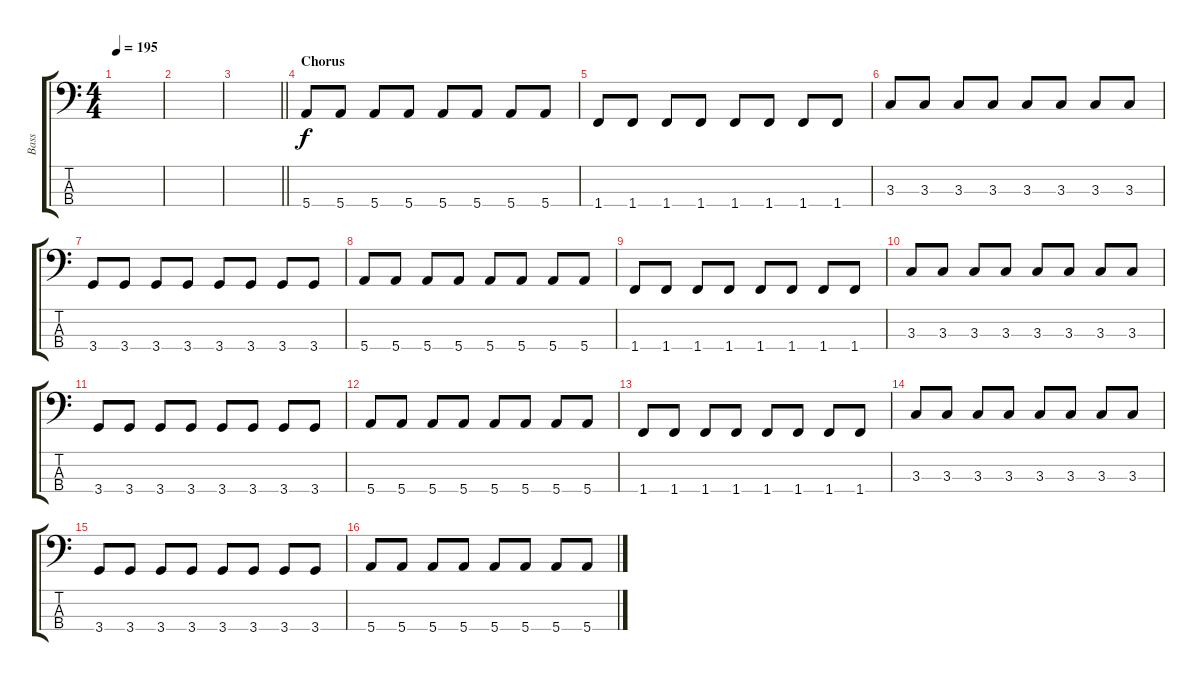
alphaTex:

\track ("Bass" "Bass") {instrument electricbasspick}
\staff {score tabs}
\tuning (G2 D2 A1 E1) {hide}
\ts (4 4)
\tempo 195
\clef f4
\ks c
|
|
\barLineRight lightlight
|
\section ("" "Chorus")
5.4.8 5.4.8 5.4.8 5.4.8 5.4.8 5.4.8 5.4.8 5.4.8 |
1.4.8 1.4.8 1.4.8 1.4.8 1.4.8 1.4.8 1.4.8 1.4.8 |
3.3.8 3.3.8 3.3.8 3.3.8 3.3.8 3.3.8 3.3.8 3.3.8 |
3.4.8 3.4.8 3.4.8 3.4.8 3.4.8 3.4.8 3.4.8 3.4.8 |
5.4.8 5.4.8 5.4.8 5.4.8 5.4.8 5.4.8 5.4.8 5.4.8 |
1.4.8 1.4.8 1.4.8 1.4.8 1.4.8 1.4.8 1.4.8 1.4.8 |
3.3.8 3.3.8 3.3.8 3.3.8 3.3.8 3.3.8 3.3.8 3.3.8 |
3.4.8 3.4.8 3.4.8 3.4.8 3.4.8 3.4.8 3.4.8 3.4.8 |
5.4.8 5.4.8 5.4.8 5.4.8 5.4.8 5.4.8 5.4.8 5.4.8 |
1.4.8 1.4.8 1.4.8 1.4.8 1.4.8 1.4.8 1.4.8 1.4.8 |
3.3.8 3.3.8 3.3.8 3.3.8 3.3.8 3.3.8 3.3.8 3.3.8 |
3.4.8 3.4.8 3.4.8 3.4.8 3.4.8 3.4.8 3.4.8 3.4.8 |
5.4.8 5.4.8 5.4.8 5.4.8 5.4.8 5.4.8 5.4.8 5.4.8
